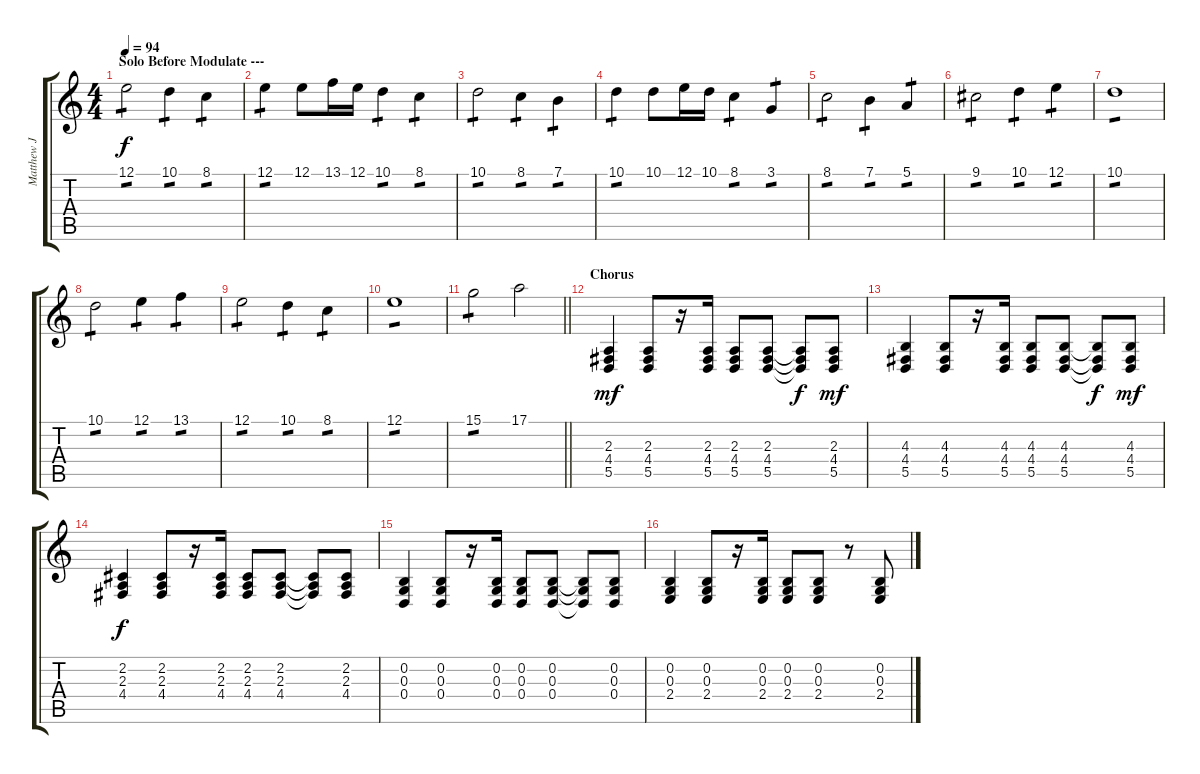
\track ("Matthew J Bellamy - RH Rhodes Piano" "Matthew J ") {instrument electricpiano1}
\staff {score tabs}
\tuning (E4 B3 G3 D3 A2 E2) {hide}
\ts (4 4)
\section ("" "Solo Before Modulate ---")
\tempo 94
\clef g2
\ks c
12.1.2{tp 1 dy f} 10.1.4{tp 1} 8.1.4{tp 1} |
12.1.4{tp 1} 12.1.8 13.1.16 12.1.16 10.1.4{tp 1} 8.1.4{tp 1} |
10.1.2{tp 1} 8.1.4{tp 1} 7.1.4{tp 1} |
10.1.4{tp 1} 10.1.8 12.1.16 10.1.16 8.1.4{tp 1} 3.1.4{tp 1} |
8.1.2{tp 1} 7.1.4{tp 1} 5.1.4{tp 1} |
9.1.2{tp 1} 10.1.4{tp 1} 12.1.4{tp 1} |
10.1.1{tp 1} |
10.1.2{tp 1} 12.1.4{tp 1} 13.1.4{tp 1} |
12.1.2{tp 1} 10.1.4{tp 1} 8.1.4{tp 1} |
12.1.1{tp 1} |
\barLineRight lightlight
15.1.2{tp 1} 17.1.2 |
\section ("" "Chorus")
(2.3 4.4 5.5).4{dy mf} (2.3 4.4 5.5).8 r.16 (2.3 4.4 5.5).16 (2.3 4.4 5.5).8 (2.3 4.4 5.5).8 (2.3{t} 4.4{t} 5.5{t}).8{dy f} (2.3 4.4 5.5).8{dy mf} |
(4.3 4.4 5.5).4 (4.3 4.4 5.5).8 r.16 (4.3 4.4 5.5).16 (4.3 4.4 5.5).8 (4.3 4.4 5.5).8 (4.3{t} 4.4{t} 5.5{t}).8{dy f} (4.3 4.4 5.5).8{dy mf} |
(2.2 2.3 4.4).4{dy f} (2.2 2.3 4.4).8 r.16 (2.2 2.3 4.4).16 (2.2 2.3 4.4).8 (2.2 2.3 4.4).8 (2.2{t} 2.3{t} 4.4{t}).8 (2.2 2.3 4.4).8 |
(0.2 0.3 0.4).4 (0.2 0.3 0.4).8 r.16 (0.2 0.3 0.4).16 (0.2 0.3 0.4).8 (0.2 0.3 0.4).8 (0.2{t} 0.3{t} 0.4{t}).8 (0.2 0.3 0.4).8 |
(0.2 0.3 2.4).4 (0.2 0.3 2.4).8 r.16 (0.2 0.3 2.4).16 (0.2 0.3 2.4).8 (0.2 0.3 2.4).8 r.8 (0.2 0.3 2.4).8
